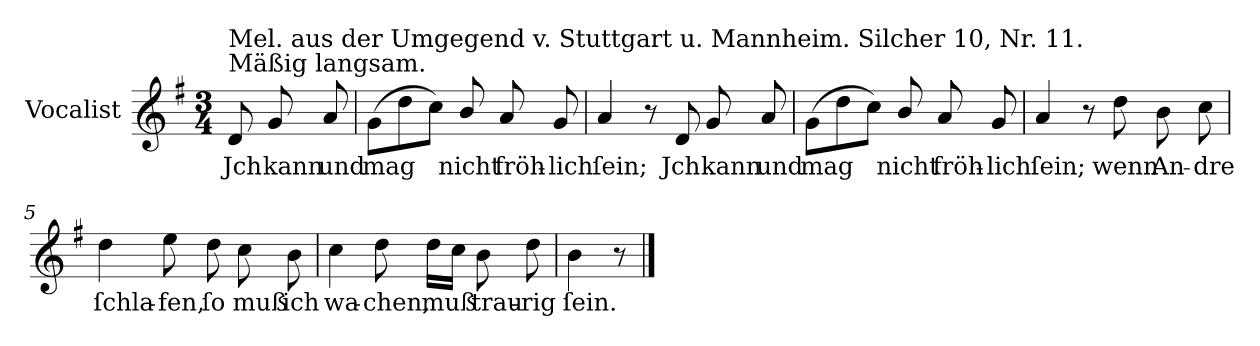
**kern	**text
*part1	*part1
*staff1	*staff1
*I"Vocalist	*
*k[f#]	*
*G:	*
*M3/4	*
=	=
!LO:TX:a:t=Mäßig langsam.	!
!LO:TX:a:t=Mel. aus der Umgegend v. Stuttgart u. Mannheim. Silcher 10, Nr. 11.	!
8d	Jch
8g	kann
8a	und
=1	=1
(8gL	mag
8dd	.
8ccJ)	.
8b/	nicht
8a	fröh-
8g	-lich
=2	=2
4a	ſein;
8r	.
8d	Jch
8g	kann
8a	und
=3	=3
(8gL	mag
8dd	.
8ccJ)	.
8b/	nicht
8a	fröh-
8g	-lich
=4	=4
4a	ſein;
8r	.
8dd	wenn
8b	An-
8cc	-dre
=5	=5
4dd	ſchla-
8ee	-fen,
8dd	ſo
8cc	muß
8b	ich
=6	=6
4cc	wa-
8dd	-chen,
16ddLL	muß
16ccJJ	.
8b	trau-
8dd	-rig
=7	=7
4b	ſein.
8r	.
==	==
*-	*-
